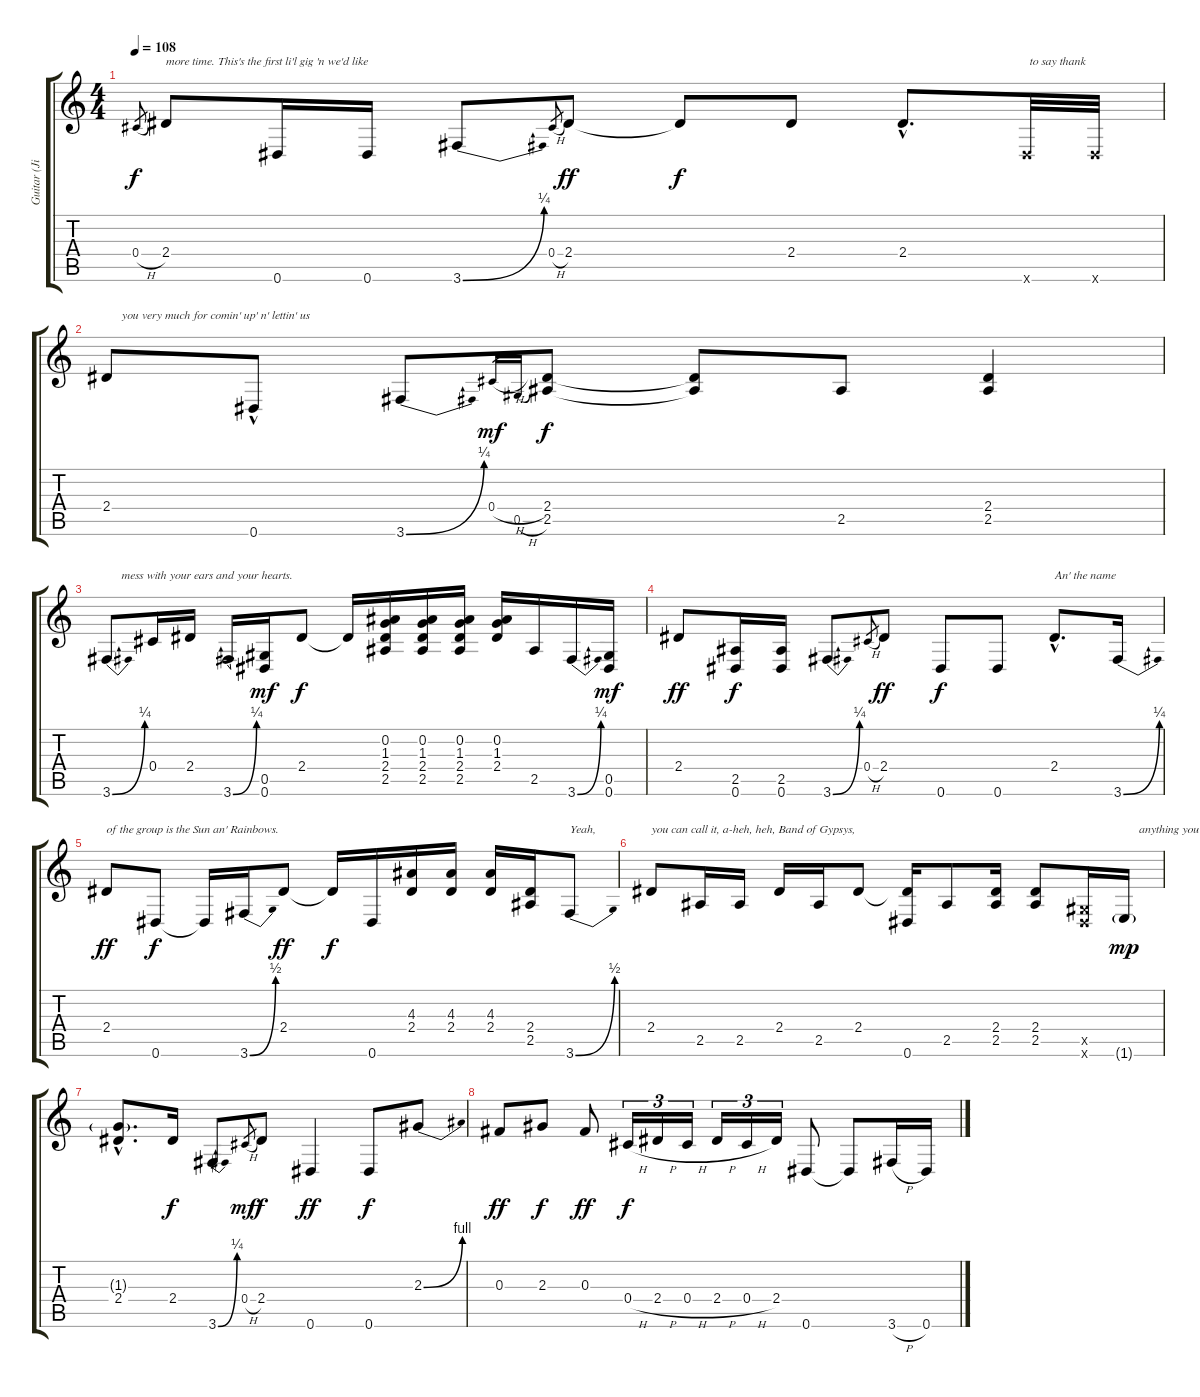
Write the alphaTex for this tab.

\track ("Guitar (Jimi Hendrix)" "Guitar (Ji") {instrument overdrivenguitar}
\staff {score tabs}
\tuning (Eb4 Bb3 Gb3 Db3 Ab2 Eb2) {hide}
\ts (4 4)
\tempo 108
\clef g2
\ks c
0.4{h}.8{gr dy f} 2.4.8{txt "more time. This's the first li'l gig 'n we'd like"} 0.6.16 0.6.16 3.6{be (bend 0 0 60 1)}.8 0.4{h}.8{gr} 2.4.8{dy ff} 2.4{t}.8{dy f} 2.4.8 2.4{hac}.8{d} 0.6{x}.32{txt " to say thank"} 0.6{x}.32 |
2.4.8{txt "     you very much for comin' up' n' lettin' us"} 0.6{hac}.8 3.6{be (bend 0 0 60 1)}.8 0.4{h}.16{gr dy mf} 0.5{h}.16{gr} (2.4 2.5).8{dy f} (2.4{t} 2.5{t}).8 2.5.8 (2.4 2.5).4 |
3.6{be (bend 0 0 60 1)}.8{txt "     mess with your ears and your hearts."} 0.4.16 2.4.16 3.6{be (bend 0 0 60 1)}.16 (0.5 0.6).16{dy mf} 2.4.8{dy f} 2.4{t}.16 (0.2 1.3 2.4 2.5).16 (0.2 1.3 2.4 2.5).16 (0.2 1.3 2.4 2.5).16 (0.2 1.3 2.4).16 2.5.16 3.6{be (bend 0 0 60 1)}.16 (0.5 0.6).16{dy mf} |
2.4.8{dy ff} (2.5 0.6).16{dy f} (2.5 0.6).16 3.6{be (bend 0 0 60 1)}.8 0.4{h}.8{gr} 2.4.8{dy ff} 0.6.8{dy f} 0.6.8 2.4{hac}.8{d txt "An' the name"} 3.6{be (bend 0 0 60 1)}.16 |
2.4.8{txt "of the group is the Sun an' Rainbows." dy ff} 0.6.8{dy f} 0.6{t}.16 3.6{be (bend 0 0 60 2)}.16 2.4.8{dy ff} 2.4{t}.16{dy f} 0.6.16 (4.3 2.4).16 (4.3 2.4).16 (4.3 2.4).16 (2.4 2.5).16 3.6{be (bend 0 0 60 2)}.8{txt "Yeah,"} |
2.4.8{txt "you can call it, a-heh, heh, Band of Gypsys,"} 2.5.16 2.5.16 2.4.16 2.5.16 2.4.8 (2.4{t} 0.6).16 2.5.8 (2.4 2.5).16 (2.4 2.5).8 (0.5{x} 0.6{x}).16 1.6{g}.16{txt "     anything you want." dy mp} |
(1.3{g hac} 2.4{hac}).8{d} 2.4.16{dy f} 3.6{be (bend 0 0 60 1)}.8 0.4{h}.8{gr dy mf} 2.4.8{dy f} 0.6.4{dy ff} 0.6.8{dy f} 2.3{be (bend 0 0 60 4)}.8 |
0.3.8{dy ff} 2.3.8{dy f} 0.3.8{dy ff} 0.4{h}.16{tu (3 2) dy f} 2.4{h}.16{tu (3 2)} 0.4{h}.16{tu (3 2)} 2.4{h}.16{tu (3 2)} 0.4{h}.16{tu (3 2)} 2.4.16{tu (3 2)} 0.6.8 0.6{t}.8 3.6{h}.16 0.6.16
